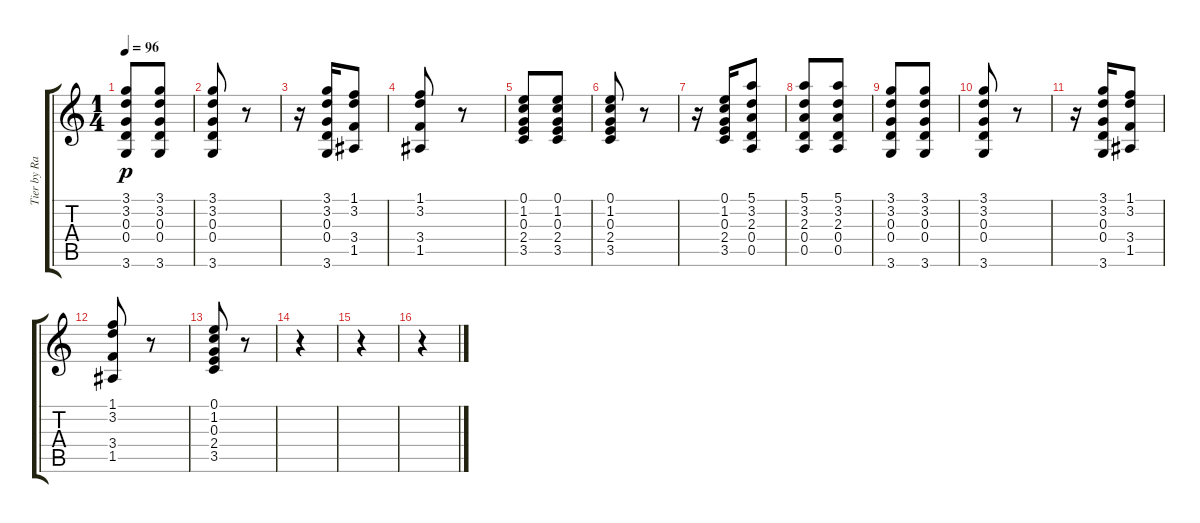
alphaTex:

\track ("Tier by Ramms+ein" "Tier by Ra") {instrument acousticguitarsteel}
\staff {score tabs}
\tuning (E4 B3 G3 D3 A2 E2) {hide}
\ts (1 4)
\tempo 96
\clef g2
\ks c
(3.1 3.2 0.3 0.4 3.6).8{dy p instrument acousticguitarsteel} (3.1 3.2 0.3 0.4 3.6).8 |
(3.1 3.2 0.3 0.4 3.6).8 r.8 |
r.16 (3.1 3.2 0.3 0.4 3.6).16 (1.1 3.2 3.4 1.5).8 |
(1.1 3.2 3.4 1.5).8 r.8 |
(0.1 1.2 0.3 2.4 3.5).8 (0.1 1.2 0.3 2.4 3.5).8 |
(0.1 1.2 0.3 2.4 3.5).8 r.8 |
r.16 (0.1 1.2 0.3 2.4 3.5).16 (5.1 3.2 2.3 0.4 0.5).8 |
(5.1 3.2 2.3 0.4 0.5).8 (5.1 3.2 2.3 0.4 0.5).8 |
(3.1 3.2 0.3 0.4 3.6).8 (3.1 3.2 0.3 0.4 3.6).8 |
(3.1 3.2 0.3 0.4 3.6).8 r.8 |
r.16 (3.1 3.2 0.3 0.4 3.6).16 (1.1 3.2 3.4 1.5).8 |
(1.1 3.2 3.4 1.5).8 r.8 |
(0.1 1.2 0.3 2.4 3.5).8 r.8 |
r.4 |
r.4 |
r.4
